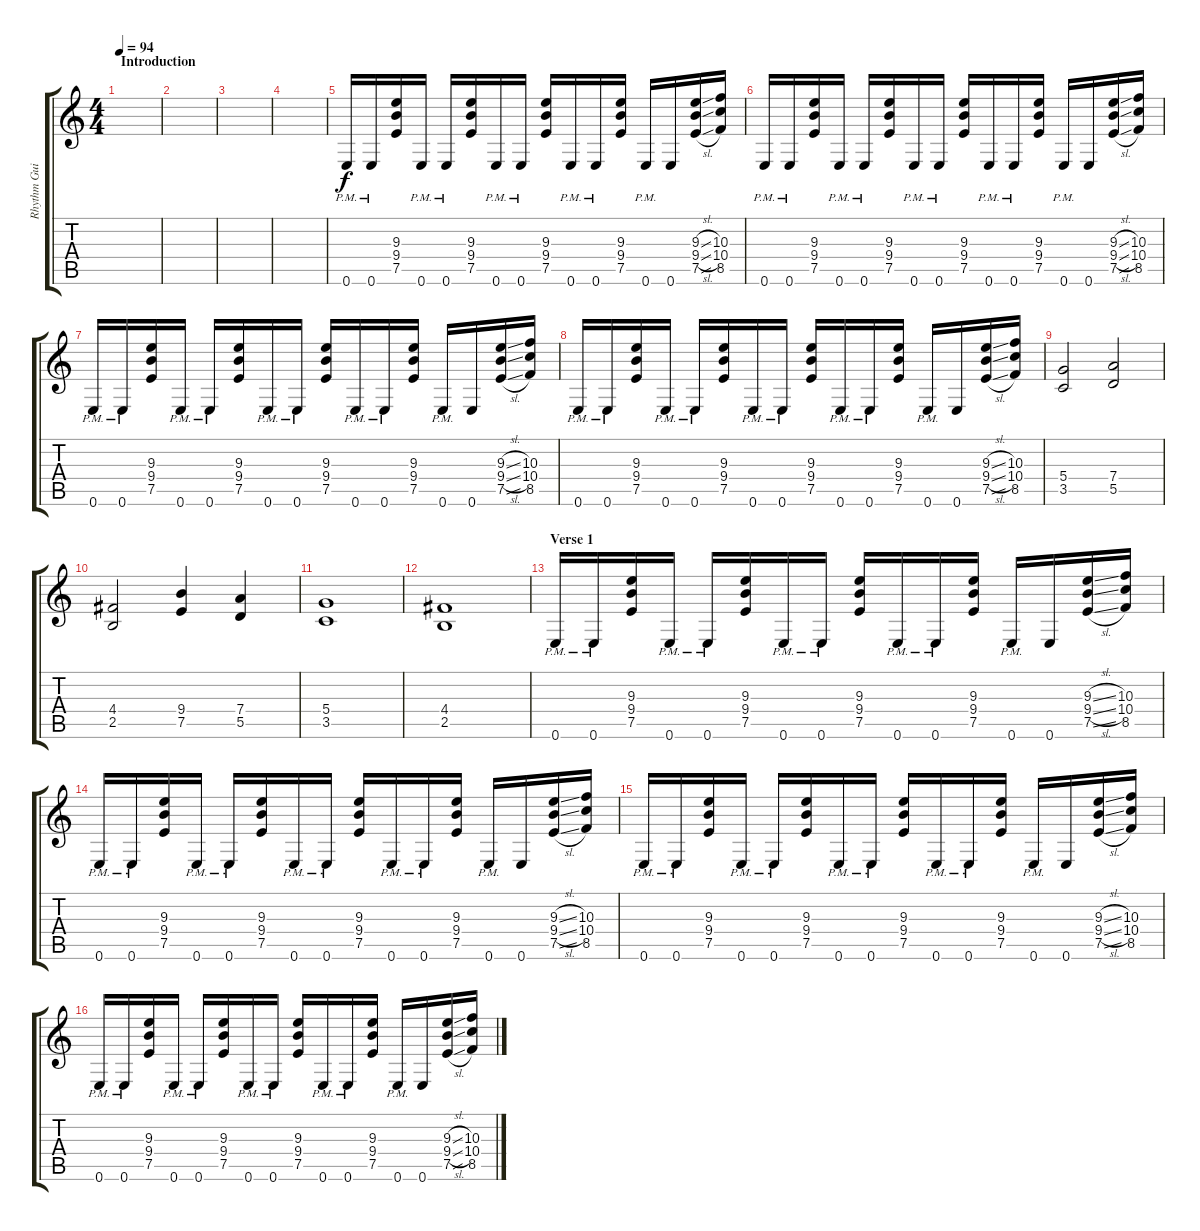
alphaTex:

\track ("Rhythm Guitar" "Rhythm Gui") {instrument overdrivenguitar}
\staff {score tabs}
\tuning (E4 B3 G3 D3 A2 E2) {hide}
\ts (4 4)
\section ("" "Introduction")
\tempo 94
\clef g2
\ks c
|
|
|
|
0.6{pm}.16{volume 13} 0.6{pm}.16 (9.3 9.4 7.5).16 0.6{pm}.16 0.6{pm}.16 (9.3 9.4 7.5).16 0.6{pm}.16 0.6{pm}.16 (9.3 9.4 7.5).16 0.6{pm}.16 0.6{pm}.16 (9.3 9.4 7.5).16 0.6{pm}.16 0.6.16 (9.3{sl} 9.4{sl} 7.5{sl}).16 (10.3 10.4 8.5).16 |
0.6{pm}.16 0.6{pm}.16 (9.3 9.4 7.5).16 0.6{pm}.16 0.6{pm}.16 (9.3 9.4 7.5).16 0.6{pm}.16 0.6{pm}.16 (9.3 9.4 7.5).16 0.6{pm}.16 0.6{pm}.16 (9.3 9.4 7.5).16 0.6{pm}.16 0.6.16 (9.3{sl} 9.4{sl} 7.5{sl}).16 (10.3 10.4 8.5).16 |
0.6{pm}.16 0.6{pm}.16 (9.3 9.4 7.5).16 0.6{pm}.16 0.6{pm}.16 (9.3 9.4 7.5).16 0.6{pm}.16 0.6{pm}.16 (9.3 9.4 7.5).16 0.6{pm}.16 0.6{pm}.16 (9.3 9.4 7.5).16 0.6{pm}.16 0.6.16 (9.3{sl} 9.4{sl} 7.5{sl}).16 (10.3 10.4 8.5).16 |
0.6{pm}.16 0.6{pm}.16 (9.3 9.4 7.5).16 0.6{pm}.16 0.6{pm}.16 (9.3 9.4 7.5).16 0.6{pm}.16 0.6{pm}.16 (9.3 9.4 7.5).16 0.6{pm}.16 0.6{pm}.16 (9.3 9.4 7.5).16 0.6{pm}.16 0.6.16 (9.3{sl} 9.4{sl} 7.5{sl}).16 (10.3 10.4 8.5).16 |
(5.4 3.5).2{volume 9} (7.4 5.5).2 |
(4.4 2.5).2 (9.4 7.5).4 (7.4 5.5).4 |
(5.4 3.5).1 |
(4.4 2.5).1 |
\section ("" "Verse 1")
0.6{pm}.16{volume 13} 0.6{pm}.16 (9.3 9.4 7.5).16 0.6{pm}.16 0.6{pm}.16 (9.3 9.4 7.5).16 0.6{pm}.16 0.6{pm}.16 (9.3 9.4 7.5).16 0.6{pm}.16 0.6{pm}.16 (9.3 9.4 7.5).16 0.6{pm}.16 0.6.16 (9.3{sl} 9.4{sl} 7.5{sl}).16 (10.3 10.4 8.5).16 |
0.6{pm}.16 0.6{pm}.16 (9.3 9.4 7.5).16 0.6{pm}.16 0.6{pm}.16 (9.3 9.4 7.5).16 0.6{pm}.16 0.6{pm}.16 (9.3 9.4 7.5).16 0.6{pm}.16 0.6{pm}.16 (9.3 9.4 7.5).16 0.6{pm}.16 0.6.16 (9.3{sl} 9.4{sl} 7.5{sl}).16 (10.3 10.4 8.5).16 |
0.6{pm}.16 0.6{pm}.16 (9.3 9.4 7.5).16 0.6{pm}.16 0.6{pm}.16 (9.3 9.4 7.5).16 0.6{pm}.16 0.6{pm}.16 (9.3 9.4 7.5).16 0.6{pm}.16 0.6{pm}.16 (9.3 9.4 7.5).16 0.6{pm}.16 0.6.16 (9.3{sl} 9.4{sl} 7.5{sl}).16 (10.3 10.4 8.5).16 |
0.6{pm}.16 0.6{pm}.16 (9.3 9.4 7.5).16 0.6{pm}.16 0.6{pm}.16 (9.3 9.4 7.5).16 0.6{pm}.16 0.6{pm}.16 (9.3 9.4 7.5).16 0.6{pm}.16 0.6{pm}.16 (9.3 9.4 7.5).16 0.6{pm}.16 0.6.16 (9.3{sl} 9.4{sl} 7.5{sl}).16 (10.3 10.4 8.5).16
